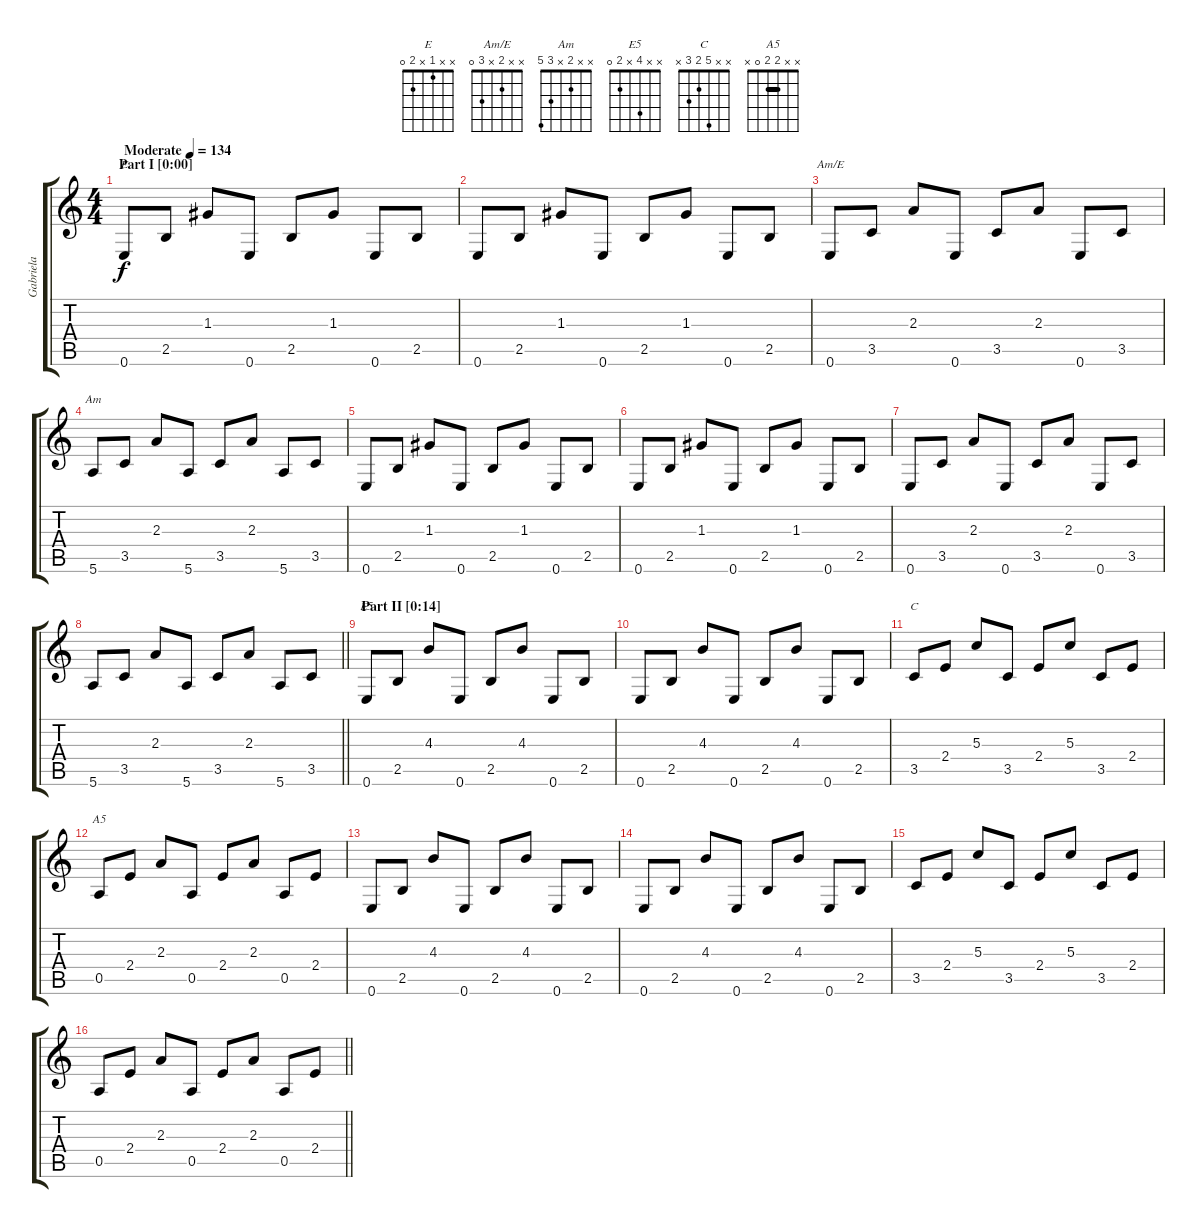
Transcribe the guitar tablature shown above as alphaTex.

\track ("Gabriela" "Gabriela") {instrument acousticguitarnylon}
\staff {score tabs}
\tuning (E4 B3 G3 D3 A2 E2) {hide}
\chord ("E" x x 1 x 2 0)
\chord ("Am/E" x x 2 x 3 0)
\chord ("Am" x x 2 x 3 5)
\chord ("E5" x x 4 x 2 0)
\chord ("C" x x 5 2 3 x)
\chord ("A5" x x 2 2 0 x) {barre 2}
\ts (4 4)
\section ("" "Part I [0:00]")
\tempo (134 "Moderate")
\clef g2
\ks c
0.6.8{ch "E" dy f instrument acousticguitarnylon} 2.5.8 1.3.8 0.6.8 2.5.8 1.3.8 0.6.8 2.5.8 |
0.6.8 2.5.8 1.3.8 0.6.8 2.5.8 1.3.8 0.6.8 2.5.8 |
0.6.8{ch "Am/E"} 3.5.8 2.3.8 0.6.8 3.5.8 2.3.8 0.6.8 3.5.8 |
5.6.8{ch "Am"} 3.5.8 2.3.8 5.6.8 3.5.8 2.3.8 5.6.8 3.5.8 |
0.6.8 2.5.8 1.3.8 0.6.8 2.5.8 1.3.8 0.6.8 2.5.8 |
0.6.8 2.5.8 1.3.8 0.6.8 2.5.8 1.3.8 0.6.8 2.5.8 |
0.6.8 3.5.8 2.3.8 0.6.8 3.5.8 2.3.8 0.6.8 3.5.8 |
\barLineRight lightlight
5.6.8 3.5.8 2.3.8 5.6.8 3.5.8 2.3.8 5.6.8 3.5.8 |
\section ("" "Part II [0:14]")
0.6.8{ch "E5"} 2.5.8 4.3.8 0.6.8 2.5.8 4.3.8 0.6.8 2.5.8 |
0.6.8 2.5.8 4.3.8 0.6.8 2.5.8 4.3.8 0.6.8 2.5.8 |
3.5.8{ch "C"} 2.4.8 5.3.8 3.5.8 2.4.8 5.3.8 3.5.8 2.4.8 |
0.5.8{ch "A5"} 2.4.8 2.3.8 0.5.8 2.4.8 2.3.8 0.5.8 2.4.8 |
0.6.8 2.5.8 4.3.8 0.6.8 2.5.8 4.3.8 0.6.8 2.5.8 |
0.6.8 2.5.8 4.3.8 0.6.8 2.5.8 4.3.8 0.6.8 2.5.8 |
3.5.8 2.4.8 5.3.8 3.5.8 2.4.8 5.3.8 3.5.8 2.4.8 |
\barLineRight lightlight
0.5.8 2.4.8 2.3.8 0.5.8 2.4.8 2.3.8 0.5.8 2.4.8
